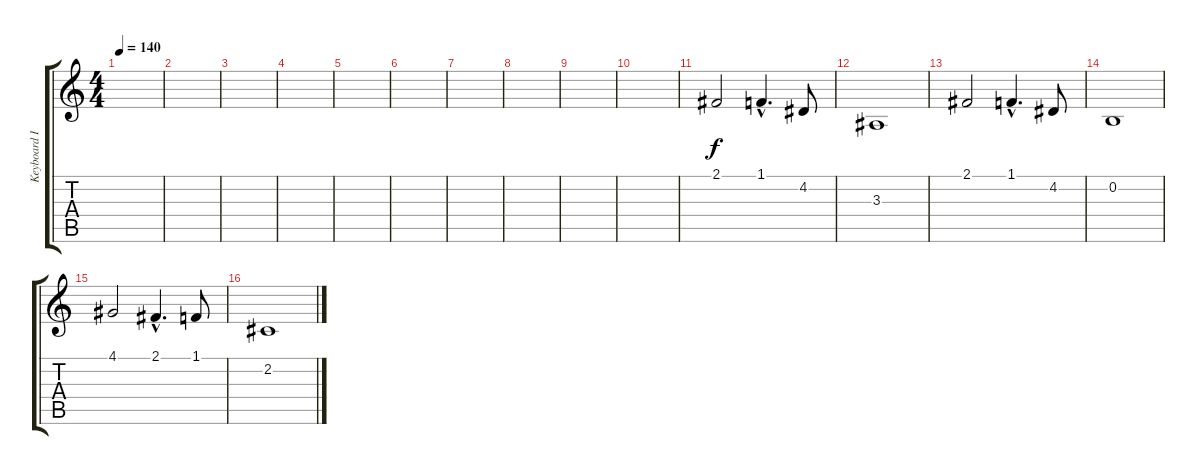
\track ("Keyboard II" "Keyboard I") {instrument synthstrings1}
\staff {score tabs}
\tuning (E4 B3 G3 D3 A2 E2) {hide}
\ts (4 4)
\tempo 140
\clef g2
\ks c
|
|
|
|
|
|
|
|
|
|
2.1.2 1.1{hac}.4{d} 4.2.8 |
3.3.1 |
2.1.2 1.1{hac}.4{d} 4.2.8 |
0.2.1 |
4.1.2 2.1{hac}.4{d} 1.1.8 |
2.2.1
